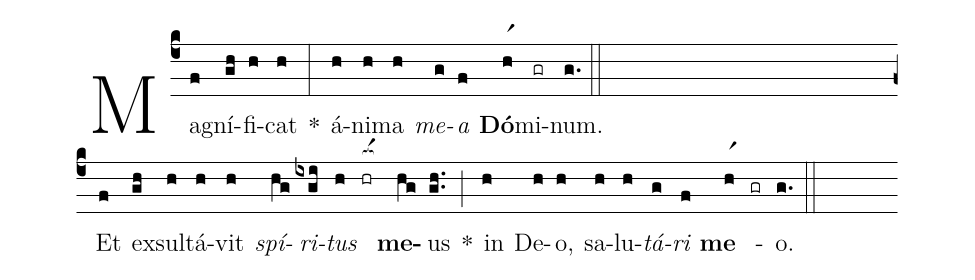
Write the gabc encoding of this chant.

%%
(c4)
Ma(f)gní(gh)fi(h)cat(h) *(:)
á(h)ni(h)ma(h) <i>me</i>(g)<i>a</i>(f) <b>Dó</b>(hr1)mi(gr)num.(g.) (::Z)

Et(f) ex(gh)sul(h)tá(h)vit(h)
<i>spí</i>(hg)<i>ri</i>(ixgi)<i>tus</i>(h)
(hr[ocba:1{]) <b>me</b>(h[ocba:1}]g)us(g.h.) *(;)
in(h) De(h)o,(h) sa(h)lu(h)<i>tá</i>(g)<i>ri</i>(f) <b>me</b>(hr1) -(gr) o.(g.) (::)
